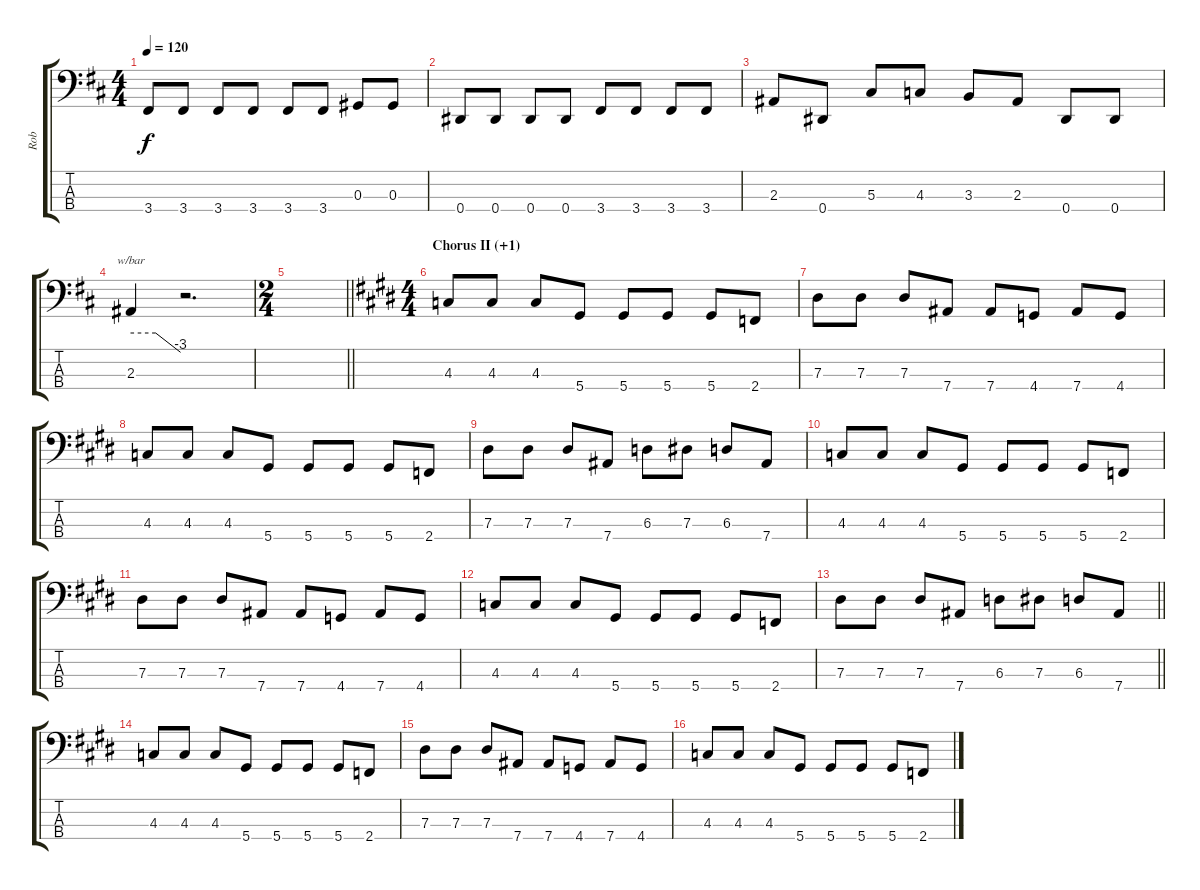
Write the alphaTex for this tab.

\track ("Rob" "Rob") {instrument electricbassfinger}
\staff {score tabs}
\tuning (Gb2 Db2 Ab1 Eb1) {hide}
\ts (4 4)
\tempo 120
\clef f4
\ks bminor
3.4.8{dy f} 3.4.8 3.4.8 3.4.8 3.4.8 3.4.8 0.3.8 0.3.8 |
0.4.8 0.4.8 0.4.8 0.4.8 3.4.8 3.4.8 3.4.8 3.4.8 |
2.3.8 0.4.8 5.3.8 4.3.8 3.3.8 2.3.8 0.4.8 0.4.8 |
2.3.4{tbe (custom default 0 0 30 0 60 -12)} r.2{d} |
\ts (2 4)
\barLineRight lightlight
|
\ts (4 4)
\section ("" "Chorus II (+1)")
\ks c#minor
4.3.8{instrument electricbassfinger} 4.3.8 4.3.8 5.4.8 5.4.8 5.4.8 5.4.8 2.4.8 |
7.3.8 7.3.8 7.3.8 7.4.8 7.4.8 4.4.8 7.4.8 4.4.8 |
4.3.8 4.3.8 4.3.8 5.4.8 5.4.8 5.4.8 5.4.8 2.4.8 |
7.3.8 7.3.8 7.3.8 7.4.8 6.3.8 7.3.8 6.3.8 7.4.8 |
4.3.8 4.3.8 4.3.8 5.4.8 5.4.8 5.4.8 5.4.8 2.4.8 |
7.3.8 7.3.8 7.3.8 7.4.8 7.4.8 4.4.8 7.4.8 4.4.8 |
4.3.8 4.3.8 4.3.8 5.4.8 5.4.8 5.4.8 5.4.8 2.4.8 |
\barLineRight lightlight
7.3.8 7.3.8 7.3.8 7.4.8 6.3.8 7.3.8 6.3.8 7.4.8 |
4.3.8{instrument electricbassfinger} 4.3.8 4.3.8 5.4.8 5.4.8 5.4.8 5.4.8 2.4.8 |
7.3.8 7.3.8 7.3.8 7.4.8 7.4.8 4.4.8 7.4.8 4.4.8 |
4.3.8 4.3.8 4.3.8 5.4.8 5.4.8 5.4.8 5.4.8 2.4.8
